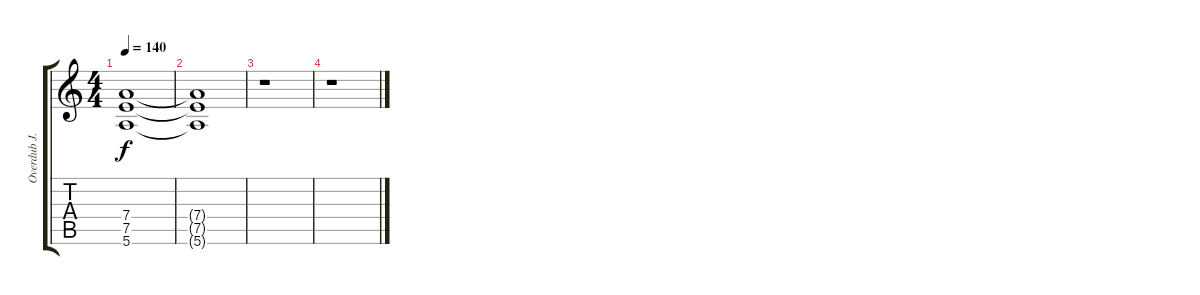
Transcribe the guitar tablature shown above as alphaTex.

\track ("Overdub J.C. Vertti" "Overdub J.") {instrument distortionguitar}
\staff {score tabs}
\tuning (E4 B3 G3 D3 A2 E2) {hide}
\ts (4 4)
\tempo 140
\clef g2
\ks c
(7.4{t} 7.5{t} 5.6{t}).1{dy f} |
(7.4{t} 7.5{t} 5.6{t}).1 |
r.1 |
r.1
